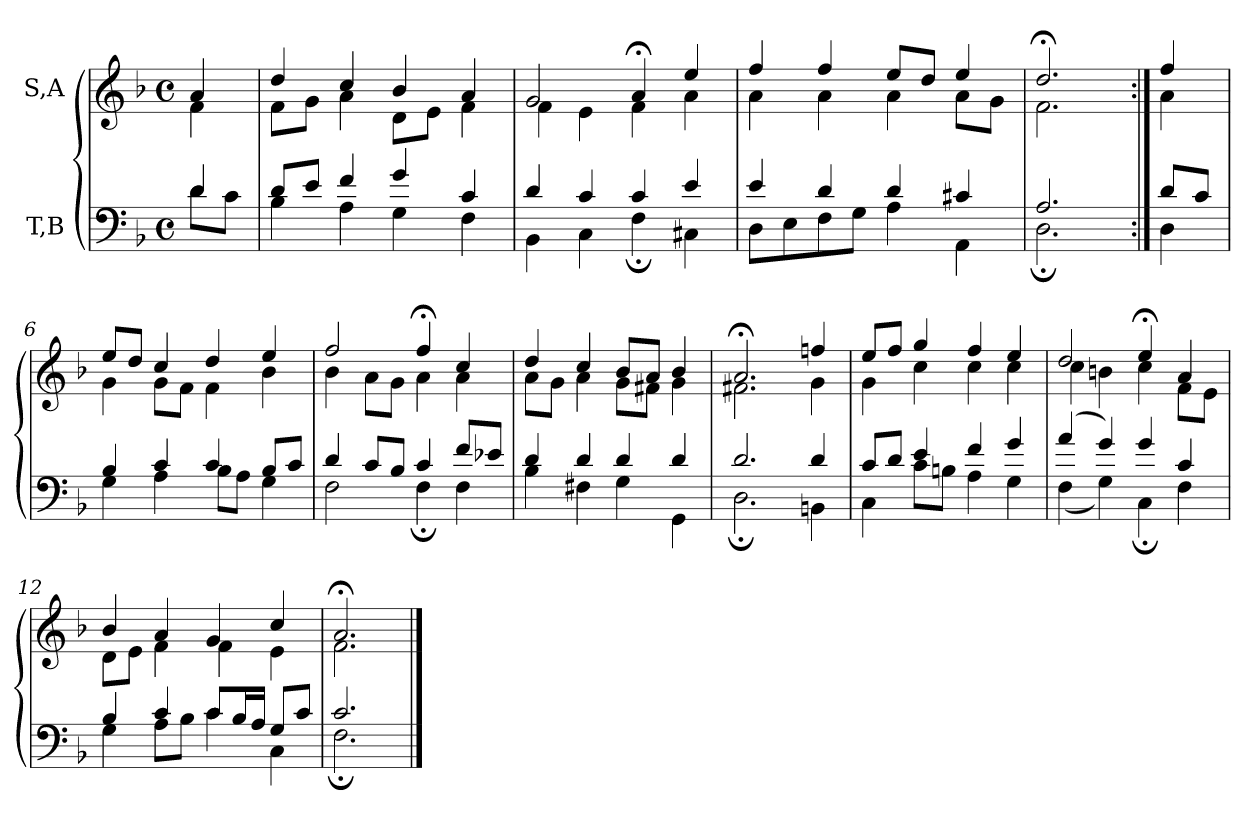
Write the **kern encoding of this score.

**kern	**kern
*part2	*part1
*staff2	*staff1
*I"T,B	*I"S,A
*clefF4	*clefG2
*k[b-]	*k[b-]
*M4/4	*M4/4
*met(c)	*met(c)
=	=
*^	*^
4d	8dL	4a	4f
.	8cJ	.	.
=1	=1	=1	=1
8dL	4B-	4dd	8fL
8eJ	.	.	8gJ
4f	4A	4cc	4a
4g	4G	4b-	8dL
.	.	.	8eJ
4c	4F	4a	4f
=2	=2	=2	=2
4d	4BB-	2g	4f
4c	4C	.	4e
4c	4F;	4a;<	4f
4e	4C#X	4ee	4a
=3	=3	=3	=3
4e	8DL	4ff	4a
.	8E	.	.
4d	8F	4ff	4a
.	8GJ	.	.
4d	4A	8eeL	4a
.	.	8ddJ	.
4c#X	4AA	4ee	8aL
.	.	.	8gJ
=1051	=1051	=1051	=1051
2.A	2.D;	2.dd;<	2.f
=1052:|!	=1052:|!	=1052:|!	=1052:|!
8dL	4D	4ff	4a
8cJ	.	.	.
=6	=6	=6	=6
4B-	4G	8eeL	4g
.	.	8ddJ	.
4c	4A	4cc	8gL
.	.	.	8fJ
4c	8B-L	4dd	4f
.	8AJ	.	.
8B-L	4G	4ee	4b-
8cJ	.	.	.
=7	=7	=7	=7
4d	2F	2ff	4b-
8cL	.	.	8aL
8B-J	.	.	8gJ
4c	4F;	4ff;<	4a
8fL	4F	4cc	4a
8e-XJ	.	.	.
=8	=8	=8	=8
4d	4B-	4dd	8aL
.	.	.	8gJ
4d	4F#X	4cc	4a
4d	4G	8b-L	8gL
.	.	8aJ	8f#XJ
4d	4GG	4b-	4g
=9	=9	=9	=9
2.d	2.D;	2.a;<	2.f#X
4d	4BBn	4ffn	4g
=10	=10	=10	=10
8cL	4C	8eeL	4g
8dJ	.	8ffJ	.
4e	8cL	4gg	4cc
.	8BnJ	.	.
4f	4A	4ff	4cc
4g	4G	4ee	4cc
=11	=11	=11	=11
(>4a	(<4F	2dd	4cc
4g)	4G)	.	4bn
4g	4C;	4ee;<	4cc
4c	4F	4a	8fL
.	.	.	8eJ
=12	=12	=12	=12
4B-	4G	4b-	8dL
.	.	.	8eJ
4c	8AL	4a	4f
.	8B-J	.	.
8cL	4c	4g	4f
16B-L	.	.	.
16AJJ	.	.	.
8GL	4C	4cc	4e
8cJ	.	.	.
=1060	=1060	=1060	=1060
2.c	2.F;	2.a;<	2.f
*v	*v	*	*
*	*v	*v
==	==
*-	*-
